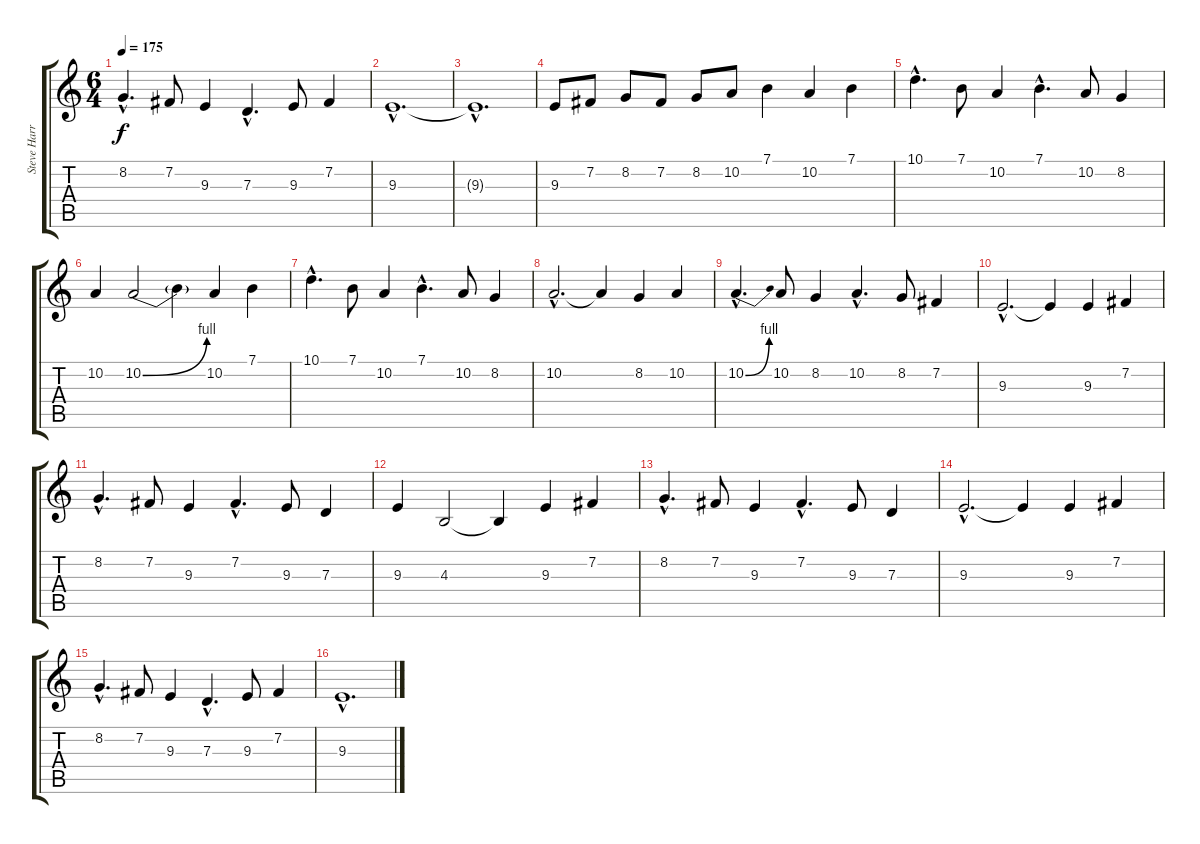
\track ("Steve Harris (Keyboard)" "Steve Harr") {instrument stringensemble1}
\staff {score tabs}
\tuning (E4 B3 G3 D3 A2 E2) {hide}
\ts (6 4)
\tempo 175
\clef g2
\ks c
8.2{hac}.4{d dy f} 7.2.8 9.3.4 7.3{hac}.4{d} 9.3.8 7.2.4 |
9.3{hac}.1{d} |
9.3{hac t}.1{d} |
9.3.8 7.2.8 8.2.8 7.2.8 8.2.8 10.2.8 7.1.4 10.2.4 7.1.4 |
10.1{hac}.4{d} 7.1.8 10.2.4 7.1{hac}.4{d} 10.2.8 8.2.4 |
10.2.4 10.2{be (bend 0 0 60 4)}.2 10.2{t}.4 10.2.4 7.1.4 |
10.1{hac}.4{d} 7.1.8 10.2.4 7.1{hac}.4{d} 10.2.8 8.2.4 |
10.2{hac}.2{d} 10.2{t}.4 8.2.4 10.2.4 |
10.2{be (bend 0 0 60 4) hac}.4{d} 10.2.8 8.2.4 10.2{hac}.4{d} 8.2.8 7.2.4 |
9.3{hac}.2{d} 9.3{t}.4 9.3.4 7.2.4 |
8.2{hac}.4{d} 7.2.8 9.3.4 7.2{hac}.4{d} 9.3.8 7.3.4 |
9.3.4 4.3.2 4.3{t}.4 9.3.4 7.2.4 |
8.2{hac}.4{d} 7.2.8 9.3.4 7.2{hac}.4{d} 9.3.8 7.3.4 |
9.3{hac}.2{d} 9.3{t}.4 9.3.4 7.2.4 |
8.2{hac}.4{d} 7.2.8 9.3.4 7.3{hac}.4{d} 9.3.8 7.2.4 |
9.3{hac}.1{d}
